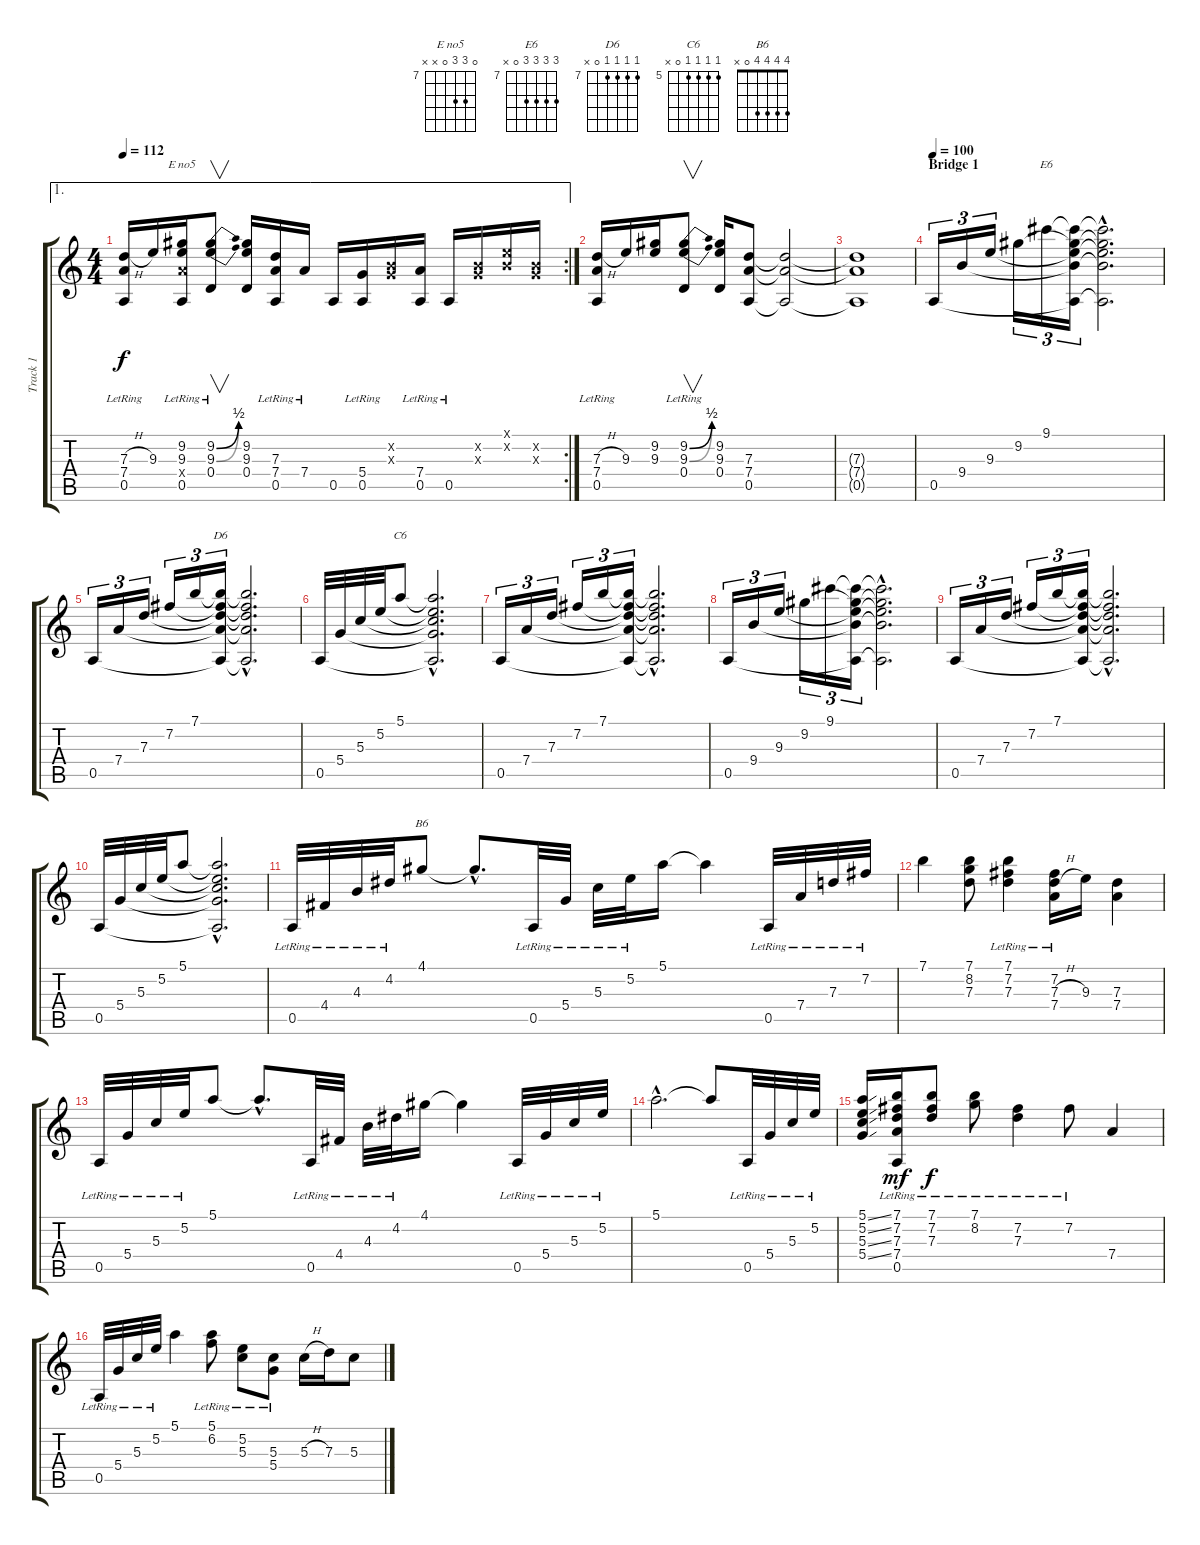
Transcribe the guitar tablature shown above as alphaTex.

\track ("Track 1" "Track 1") {instrument acousticguitarsteel}
\staff {score tabs}
\tuning (E4 B3 G3 D3 A2 E2) {hide}
\chord ("E no5" 0 9 9 0 x x) {firstfret 7}
\chord ("E6" 9 9 9 9 0 x) {firstfret 7}
\chord ("D6" 7 7 7 7 0 x) {firstfret 7}
\chord ("C6" 5 5 5 5 0 x) {firstfret 5}
\chord ("B6" 4 4 4 4 0 x)
\ae 1
\rc 2
\ts (4 4)
\tempo 112
\clef g2
\ks c
(7.3{h} 7.4{lr} 0.5{lr}).16{dy f} 9.3.16 (9.2 9.3 7.4{x} 0.5{lr}).16{ch "E no5"} (9.2{be (bend 0 0 60 2)} 9.3{be (bend 0 0 60 2)} 0.4{lr}).8{v} (9.2 9.3 0.4).16 (7.3{lr} 7.4 0.5).16 7.4{lr}.16 0.5.16 (5.4{lr} 0.5{lr}).16 (0.2{x} 0.3{x}).16 (7.4{lr} 0.5).16 0.5{lr}.16 (0.2{x} 0.3{x}).16 (0.1{x} 0.2{x}).16 (0.2{x} 0.3{x}).16 |
(7.3{h} 7.4{lr} 0.5{lr}).16 9.3.16 (9.2 9.3).16 (9.2{be (bend 0 0 60 2)} 9.3{be (bend 0 0 60 2)} 0.4{lr}).8{v} (9.2 9.3 0.4).16 (7.3 7.4 0.5).8 (7.3{t} 7.4{t} 0.5{t}).2 |
(7.3{t} 7.4{t} 0.5{t}).1 |
\section ("" "Bridge 1")
\tempo 100
0.5.16{tu (3 2)} 9.4.16{tu (3 2)} 9.3.16{tu (3 2)} 9.2.16{tu (3 2)} 9.1.16{tu (3 2) ch "E6"} (9.1{t} 9.2{t} 9.3{t} 9.4{t} 0.5{t}).16{tu (3 2)} (9.1{hac t} 9.2{hac t} 9.3{hac t} 9.4{hac t} 0.5{hac t}).2{d} |
0.5.16{tu (3 2)} 7.4.16{tu (3 2)} 7.3.16{tu (3 2)} 7.2.16{tu (3 2)} 7.1.16{tu (3 2)} (7.1{t} 7.2{t} 7.3{t} 7.4{t} 0.5{t}).16{tu (3 2) ch "D6"} (7.1{hac t} 7.2{hac t} 7.3{hac t} 7.4{hac t} 0.5{hac t}).2{d} |
0.5.32 5.4.32 5.3.32 5.2.32 5.1.8{ch "C6"} (5.1{hac t} 5.2{hac t} 5.3{hac t} 5.4{hac t} 0.5{hac t}).2{d} |
0.5.16{tu (3 2)} 7.4.16{tu (3 2)} 7.3.16{tu (3 2)} 7.2.16{tu (3 2)} 7.1.16{tu (3 2)} (7.1{t} 7.2{t} 7.3{t} 7.4{t} 0.5{t}).16{tu (3 2)} (7.1{hac t} 7.2{hac t} 7.3{hac t} 7.4{hac t} 0.5{hac t}).2{d} |
0.5.16{tu (3 2)} 9.4.16{tu (3 2)} 9.3.16{tu (3 2)} 9.2.16{tu (3 2)} 9.1.16{tu (3 2)} (9.1{t} 9.2{t} 9.3{t} 9.4{t} 0.5{t}).16{tu (3 2)} (9.1{hac t} 9.2{hac t} 9.3{hac t} 9.4{hac t} 0.5{hac t}).2{d} |
0.5.16{tu (3 2)} 7.4.16{tu (3 2)} 7.3.16{tu (3 2)} 7.2.16{tu (3 2)} 7.1.16{tu (3 2)} (7.1{t} 7.2{t} 7.3{t} 7.4{t} 0.5{t}).16{tu (3 2)} (7.1{hac t} 7.2{hac t} 7.3{hac t} 7.4{hac t} 0.5{hac t}).2{d} |
0.5.32 5.4.32 5.3.32 5.2.32 5.1.8 (5.1{hac t} 5.2{hac t} 5.3{hac t} 5.4{hac t} 0.5{hac t}).2{d} |
0.5{lr}.32 4.4{lr}.32 4.3{lr}.32 4.2{lr}.32 4.1.8{ch "B6"} 4.1{hac t}.8{d} 0.5{lr}.32 5.4{lr}.32 5.3{lr}.32 5.2{lr}.32 5.1.16 5.1{t}.4 0.5{lr}.32 7.4{lr}.32 7.3{lr}.32 7.2{lr}.32 |
7.1.4 (7.1 8.2 7.3).8 (7.1 7.2{lr} 7.3{lr}).4 (7.2{lr} 7.3{h} 7.4{lr}).16 9.3.16 (7.3 7.4).4 |
0.5{lr}.32 5.4{lr}.32 5.3{lr}.32 5.2{lr}.32 5.1.8 5.1{hac t}.8{d} 0.5{lr}.32 4.4{lr}.32 4.3{lr}.32 4.2{lr}.32 4.1.16 4.1{t}.4 0.5{lr}.32 5.4{lr}.32 5.3{lr}.32 5.2{lr}.32 |
5.1{hac}.2{d} 5.1{t}.8 0.5{lr}.32 5.4{lr}.32 5.3{lr}.32 5.2{lr}.32 |
(5.1{ss} 5.2{ss} 5.3{ss} 5.4{ss}).16 (7.1 7.2 7.3 7.4{lr} 0.5{lr}).16{dy mf} (7.1 7.2 7.3{lr}).8{dy f} (7.1{lr} 8.2).8 (7.2 7.3{lr}).4 7.2{lr}.8 7.4.4 |
0.5{lr}.32 5.4{lr}.32 5.3{lr}.32 5.2{lr}.32 5.1.4 (5.1{lr} 6.2).8 (5.2{lr} 5.3).8 (5.3 5.4{lr}).8 5.3{h}.16 7.3.16 5.3.8
